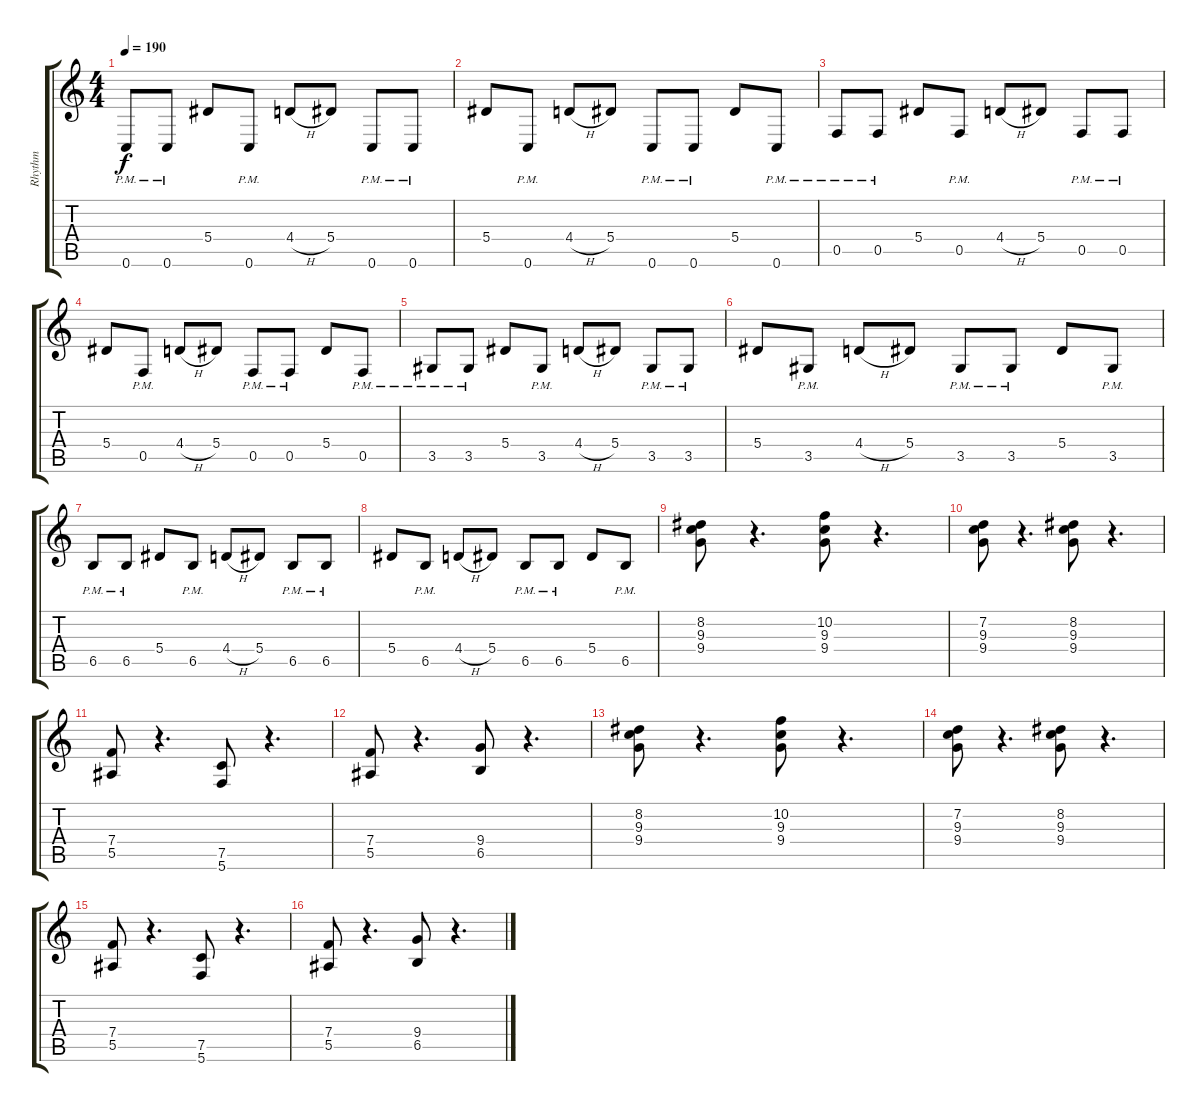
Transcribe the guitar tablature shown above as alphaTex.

\track ("Rhythm" "Rhythm") {instrument distortionguitar}
\staff {score tabs}
\tuning (C4 G3 Eb3 Bb2 F2 C2) {hide}
\ts (4 4)
\tempo 190
\clef g2
\ks c
0.6{pm}.8{dy f} 0.6{pm}.8 5.4.8 0.6{pm}.8 4.4{h}.8 5.4.8 0.6{pm}.8 0.6{pm}.8 |
5.4.8 0.6{pm}.8 4.4{h}.8 5.4.8 0.6{pm}.8 0.6{pm}.8 5.4.8 0.6{pm}.8 |
0.5{pm}.8 0.5{pm}.8 5.4.8 0.5{pm}.8 4.4{h}.8 5.4.8 0.5{pm}.8 0.5{pm}.8 |
5.4.8 0.5{pm}.8 4.4{h}.8 5.4.8 0.5{pm}.8 0.5{pm}.8 5.4.8 0.5{pm}.8 |
3.5{pm}.8 3.5{pm}.8 5.4.8 3.5{pm}.8 4.4{h}.8 5.4.8 3.5{pm}.8 3.5{pm}.8 |
5.4.8 3.5{pm}.8 4.4{h}.8 5.4.8 3.5{pm}.8 3.5{pm}.8 5.4.8 3.5{pm}.8 |
6.5{pm}.8 6.5{pm}.8 5.4.8 6.5{pm}.8 4.4{h}.8 5.4.8 6.5{pm}.8 6.5{pm}.8 |
5.4.8 6.5{pm}.8 4.4{h}.8 5.4.8 6.5{pm}.8 6.5{pm}.8 5.4.8 6.5{pm}.8 |
(8.2 9.3 9.4).8 r.4{d} (10.2 9.3 9.4).8 r.4{d} |
(7.2 9.3 9.4).8 r.4{d} (8.2 9.3 9.4).8 r.4{d} |
(7.4 5.5).8 r.4{d} (7.5 5.6).8 r.4{d} |
(7.4 5.5).8 r.4{d} (9.4 6.5).8 r.4{d} |
(8.2 9.3 9.4).8 r.4{d} (10.2 9.3 9.4).8 r.4{d} |
(7.2 9.3 9.4).8 r.4{d} (8.2 9.3 9.4).8 r.4{d} |
(7.4 5.5).8 r.4{d} (7.5 5.6).8 r.4{d} |
(7.4 5.5).8 r.4{d} (9.4 6.5).8 r.4{d}
